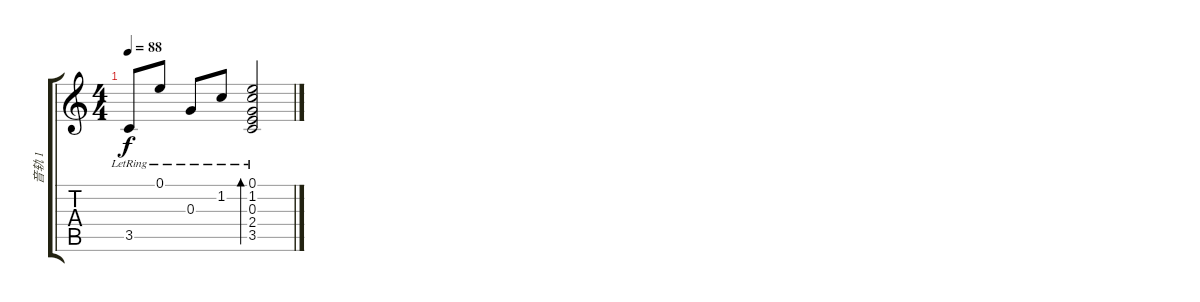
\track ("音轨 1" "音轨 1") {instrument electricguitarjazz}
\staff {score tabs}
\tuning (E4 B3 G3 D3 A2 E2) {hide}
\ts (4 4)
\tempo 88
\clef g2
\ks c
3.5{lr}.8{txt " " dy f} 0.1{lr}.8 0.3{lr}.8 1.2{lr}.8 (0.1{lr} 1.2{lr} 0.3{lr} 2.4{lr} 3.5{lr}).2{bd 240}
